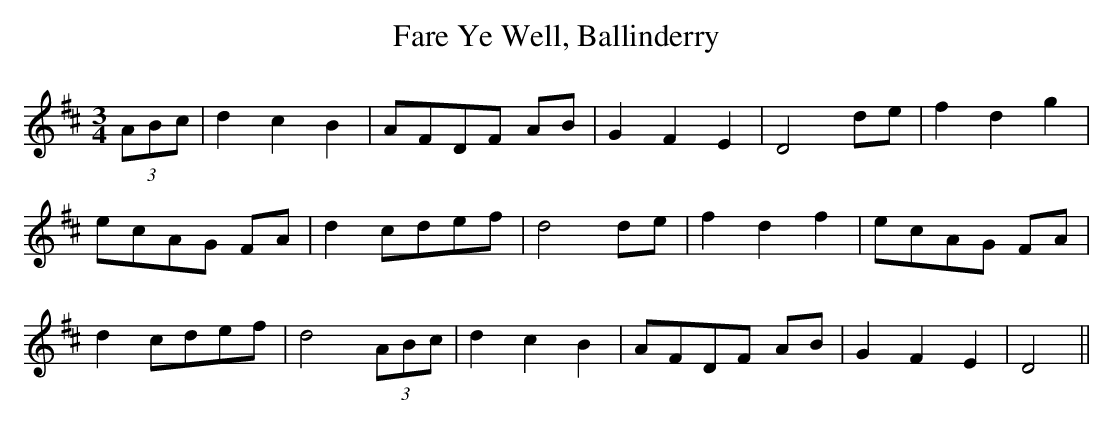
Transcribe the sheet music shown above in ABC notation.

X:1
T:Fare Ye Well, Ballinderry
M:3/4
L:1/8
K:D
(3ABc|d2c2B2|AFDF AB|G2F2E2|D4 de|f2d2g2|
ecAG FA|d2 cdef|d4 de|f2d2f2|ecAG FA|
d2 cdef|d4 (3ABc|d2c2B2|AFDF AB|G2F2E2|D4||
